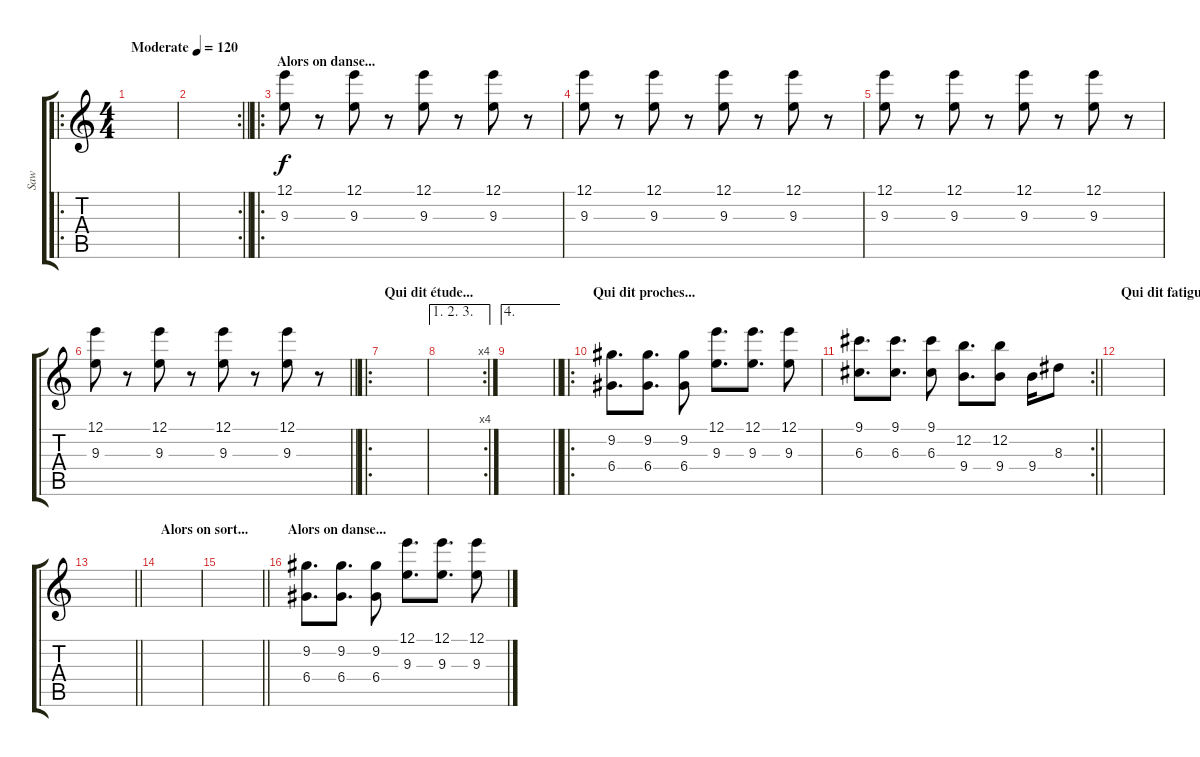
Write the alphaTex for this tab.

\track ("Saw" "Saw") {instrument overdrivenguitar}
\staff {score tabs}
\tuning (E4 B3 G3 D3 A2 E2) {hide}
\ro
\ts (4 4)
\tempo (120 "Moderate")
\clef g2
\ks c
|
\rc 2
\barLineRight lightlight
|
\ro
\section ("" "Alors on danse...")
(12.1 9.3).8 r.8 (12.1 9.3).8 r.8 (12.1 9.3).8 r.8 (12.1 9.3).8 r.8 |
(12.1 9.3).8 r.8 (12.1 9.3).8 r.8 (12.1 9.3).8 r.8 (12.1 9.3).8 r.8 |
(12.1 9.3).8 r.8 (12.1 9.3).8 r.8 (12.1 9.3).8 r.8 (12.1 9.3).8 r.8 |
\barLineRight lightlight
(12.1 9.3).8 r.8 (12.1 9.3).8 r.8 (12.1 9.3).8 r.8 (12.1 9.3).8 r.8 |
\ro
\section ("" "Qui dit étude...")
|
\ae (1 2 3)
\rc 4
|
\ae 4
\barLineRight lightlight
|
\ro
\section ("" "Qui dit proches...")
(9.2 6.4).8{d} (9.2 6.4).8{d} (9.2 6.4).8 (12.1 9.3).8{d} (12.1 9.3).8{d} (12.1 9.3).8 |
\rc 2
\barLineRight lightlight
(9.1 6.3).8{d} (9.1 6.3).8{d} (9.1 6.3).8 (12.2 9.4).8{d} (12.2 9.4).8 9.4.16 8.3.8 |
\section ("" "Qui dit fatigue...")
|
\barLineRight lightlight
|
\section ("" "Alors on sort...")
|
\barLineRight lightlight
|
\section ("" "Alors on danse...")
(9.2 6.4).8{d} (9.2 6.4).8{d} (9.2 6.4).8 (12.1 9.3).8{d} (12.1 9.3).8{d} (12.1 9.3).8
